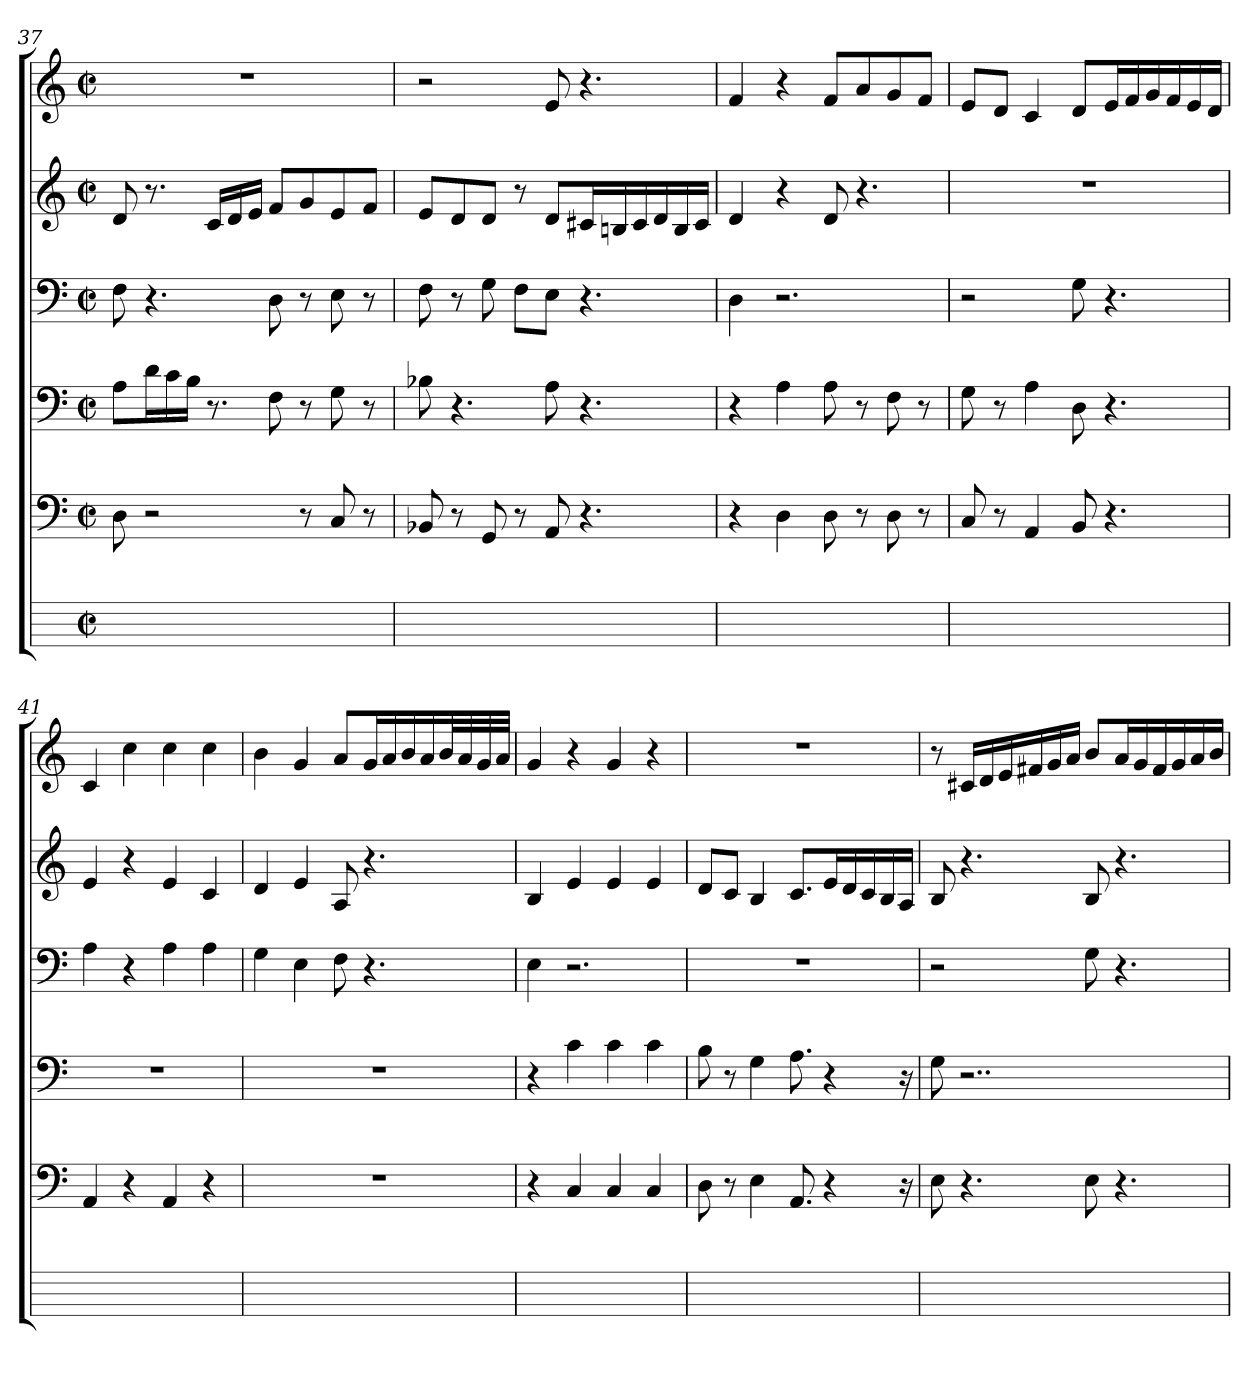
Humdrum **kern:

**kern	**kern	**kern	**kern	**kern	**kern
*part6	*part5	*part4	*part3	*part2	*part1
*staff6	*staff5	*staff4	*staff3	*staff2	*staff1
*	*clefF4	*clefF4	*clefF4	*clefG2	*clefG2
*	*k[]	*k[]	*k[]	*k[]	*k[]
*	*C:	*C:	*C:	*C:	*C:
*M2/2	*M2/2	*M2/2	*M2/2	*M2/2	*M2/2
*met(c|)	*met(c|)	*met(c|)	*met(c|)	*met(c|)	*met(c|)
=37	=37	=37	=37	=37	=37
1ryy	8D	8AL	8F	8d	1r
.	2r	16diL	4.r	8.r	.
.	.	16ci	.	.	.
.	.	16BjJJ	.	.	.
.	.	8.r	.	16ciLL	.
.	.	.	.	16dZ	.
.	.	.	.	16eiJJ	.
.	.	8F	8D	8fL	.
.	8r	8r	8r	8gi	.
.	8C	8G	8E	8e	.
.	8r	8r	8r	8fiJ	.
=38	=38	=38	=38	=38	=38
1ryy	8BB-X	8B-X	8F	8eZL	2r
.	8r	4.r	8r	8di	.
.	8GG	.	8G	8dJ	.
.	8r	.	8FiL	8r	.
.	8AA	8A	8EJ	8dZL	8e
.	4.r	4.r	4.r	16c#XiL	4.r
.	.	.	.	16Bni	.
.	.	.	.	16c#	.
.	.	.	.	16di	.
.	.	.	.	16Bi	.
.	.	.	.	16c#iJJ	.
=39	=39	=39	=39	=39	=39
1ryy	4r	4r	4D	4d	4f
.	4D	4A	2.r	4r	4r
.	8D	8A	.	8dZ	8fZL
.	8r	8r	.	4.r	8ai
.	8D	8F	.	.	8gj
.	8r	8r	.	.	8fiJ
=40	=40	=40	=40	=40	=40
1ryy	8C	8G	2r	1r	8eL
.	8r	8r	.	.	8diJ
.	4AA	4A	.	.	4c
.	8BB	8D	8G	.	8dL
.	4.r	4.r	4.r	.	16eiL
.	.	.	.	.	16fi
.	.	.	.	.	16gi
.	.	.	.	.	16fi
.	.	.	.	.	16ei
.	.	.	.	.	16diJJ
=41	=41	=41	=41	=41	=41
1ryy	4AA	1r	4A	4e	4c
.	4r	.	4r	4r	4cc
.	4AAZ	.	4AZ	4e	4cc
.	4r	.	4A	4c	4cc
=42	=42	=42	=42	=42	=42
1ryy	1r	1r	4G	4d	4b
.	.	.	4E	4e	4g
.	.	.	8F	8A	8aL
.	.	.	4.r	4.r	16giL
.	.	.	.	.	16ai
.	.	.	.	.	16bi
.	.	.	.	.	16ai
.	.	.	.	.	32biL
.	.	.	.	.	32ai
.	.	.	.	.	32gi
.	.	.	.	.	32aiJJJ
=43	=43	=43	=43	=43	=43
1ryy	4r	4r	4E	4B	4g
.	4C	4c	2.r	4e	4r
.	4C	4c	.	4e	4gZ
.	4C	4c	.	4e	4r
=44	=44	=44	=44	=44	=44
1ryy	8D	8B	1r	8dL	1r
.	8r	8r	.	8ciJ	.
.	4E	4G	.	4B	.
.	8.AA	8.A	.	8.cL	.
.	4r	4r	.	16eiL	.
.	.	.	.	16di	.
.	.	.	.	16ci	.
.	.	.	.	16Bi	.
.	16r	16r	.	16AiJJ	.
=45	=45	=45	=45	=45	=45
1ryy	8E	8G	2r	8B	8r
.	4.r	2..r	.	4.r	16c#XiLL
.	.	.	.	.	16di
.	.	.	.	.	16ei
.	.	.	.	.	16f#Xi
.	.	.	.	.	16gi
.	.	.	.	.	16aiJJ
.	8EZ	.	8G	8BZ	8bL
.	4.r	.	4.r	4.r	16aiL
.	.	.	.	.	16gi
.	.	.	.	.	16f#i
.	.	.	.	.	16gi
.	.	.	.	.	16ai
.	.	.	.	.	16biJJ
=	=	=	=	=	=
*-	*-	*-	*-	*-	*-
